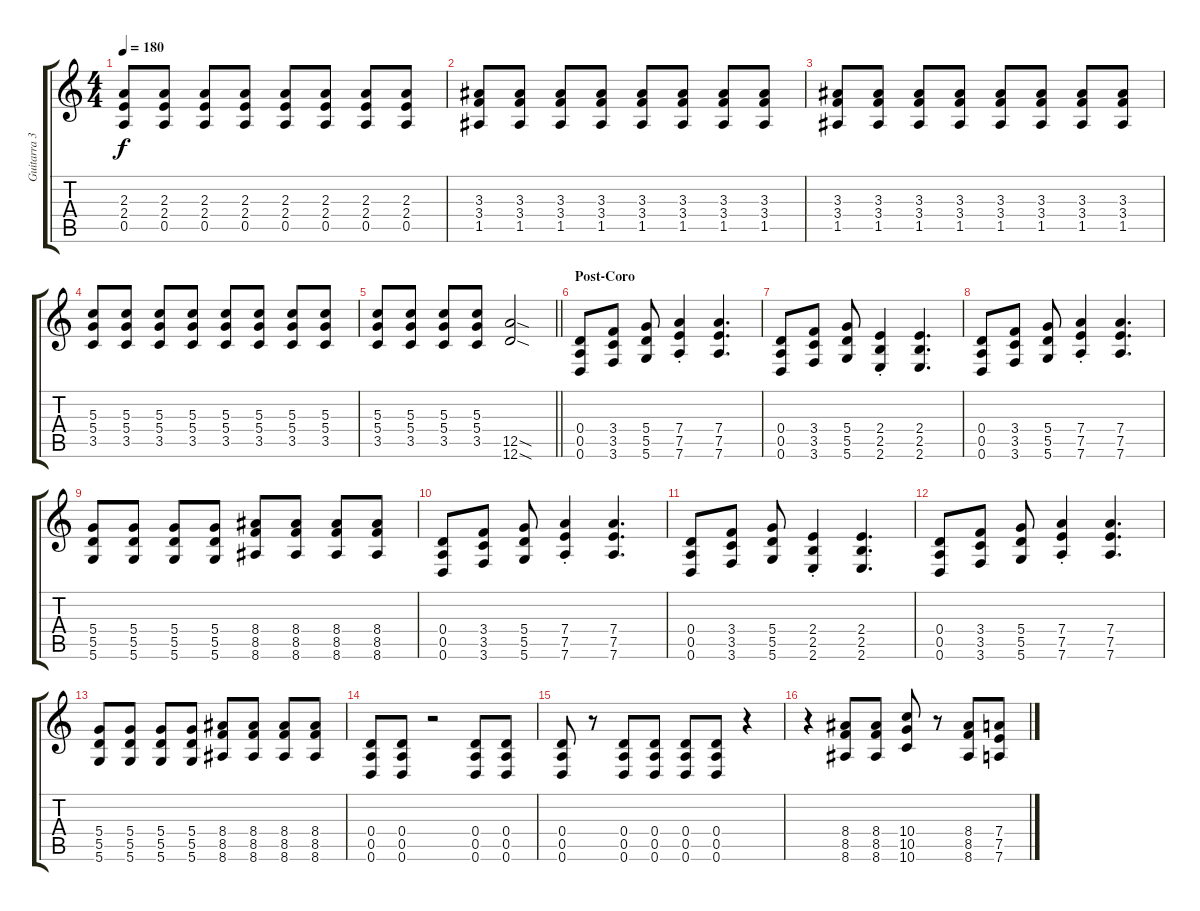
\track ("Guitarra 3" "Guitarra 3") {instrument distortionguitar bank 255}
\staff {score tabs}
\tuning (D4 B3 G3 D3 A2 D2) {hide}
\ts (4 4)
\tempo 180
\clef g2
\ks c
(2.3 2.4 0.5).8{dy f} (2.3 2.4 0.5).8 (2.3 2.4 0.5).8 (2.3 2.4 0.5).8 (2.3 2.4 0.5).8 (2.3 2.4 0.5).8 (2.3 2.4 0.5).8 (2.3 2.4 0.5).8 |
(3.3 3.4 1.5).8 (3.3 3.4 1.5).8 (3.3 3.4 1.5).8 (3.3 3.4 1.5).8 (3.3 3.4 1.5).8 (3.3 3.4 1.5).8 (3.3 3.4 1.5).8 (3.3 3.4 1.5).8 |
(3.3 3.4 1.5).8 (3.3 3.4 1.5).8 (3.3 3.4 1.5).8 (3.3 3.4 1.5).8 (3.3 3.4 1.5).8 (3.3 3.4 1.5).8 (3.3 3.4 1.5).8 (3.3 3.4 1.5).8 |
(5.3 5.4 3.5).8 (5.3 5.4 3.5).8 (5.3 5.4 3.5).8 (5.3 5.4 3.5).8 (5.3 5.4 3.5).8 (5.3 5.4 3.5).8 (5.3 5.4 3.5).8 (5.3 5.4 3.5).8 |
\barLineRight lightlight
(5.3 5.4 3.5).8 (5.3 5.4 3.5).8 (5.3 5.4 3.5).8 (5.3 5.4 3.5).8 (12.5{sod} 12.6{sod}).2 |
\section ("" "Post-Coro")
(0.4 0.5 0.6).8 (3.4 3.5 3.6).8 (5.4 5.5 5.6).8 (7.4{st} 7.5{st} 7.6{st}).4 (7.4 7.5 7.6).4{d} |
(0.4 0.5 0.6).8 (3.4 3.5 3.6).8 (5.4 5.5 5.6).8 (2.4{st} 2.5{st} 2.6{st}).4 (2.4 2.5 2.6).4{d} |
(0.4 0.5 0.6).8 (3.4 3.5 3.6).8 (5.4 5.5 5.6).8 (7.4{st} 7.5{st} 7.6{st}).4 (7.4 7.5 7.6).4{d} |
(5.4 5.5 5.6).8 (5.4 5.5 5.6).8 (5.4 5.5 5.6).8 (5.4 5.5 5.6).8 (8.4 8.5 8.6).8 (8.4 8.5 8.6).8 (8.4 8.5 8.6).8 (8.4 8.5 8.6).8 |
(0.4 0.5 0.6).8 (3.4 3.5 3.6).8 (5.4 5.5 5.6).8 (7.4{st} 7.5{st} 7.6{st}).4 (7.4 7.5 7.6).4{d} |
(0.4 0.5 0.6).8 (3.4 3.5 3.6).8 (5.4 5.5 5.6).8 (2.4{st} 2.5{st} 2.6{st}).4 (2.4 2.5 2.6).4{d} |
(0.4 0.5 0.6).8 (3.4 3.5 3.6).8 (5.4 5.5 5.6).8 (7.4{st} 7.5{st} 7.6{st}).4 (7.4 7.5 7.6).4{d} |
(5.4 5.5 5.6).8 (5.4 5.5 5.6).8 (5.4 5.5 5.6).8 (5.4 5.5 5.6).8 (8.4 8.5 8.6).8 (8.4 8.5 8.6).8 (8.4 8.5 8.6).8 (8.4 8.5 8.6).8 |
(0.4 0.5 0.6).8 (0.4 0.5 0.6).8 r.2 (0.4 0.5 0.6).8 (0.4 0.5 0.6).8 |
(0.4 0.5 0.6).8 r.8 (0.4 0.5 0.6).8 (0.4 0.5 0.6).8 (0.4 0.5 0.6).8 (0.4 0.5 0.6).8 r.4 |
r.4 (8.4 8.5 8.6).8 (8.4 8.5 8.6).8 (10.4 10.5 10.6).8 r.8 (8.4 8.5 8.6).8 (7.4 7.5 7.6).8
